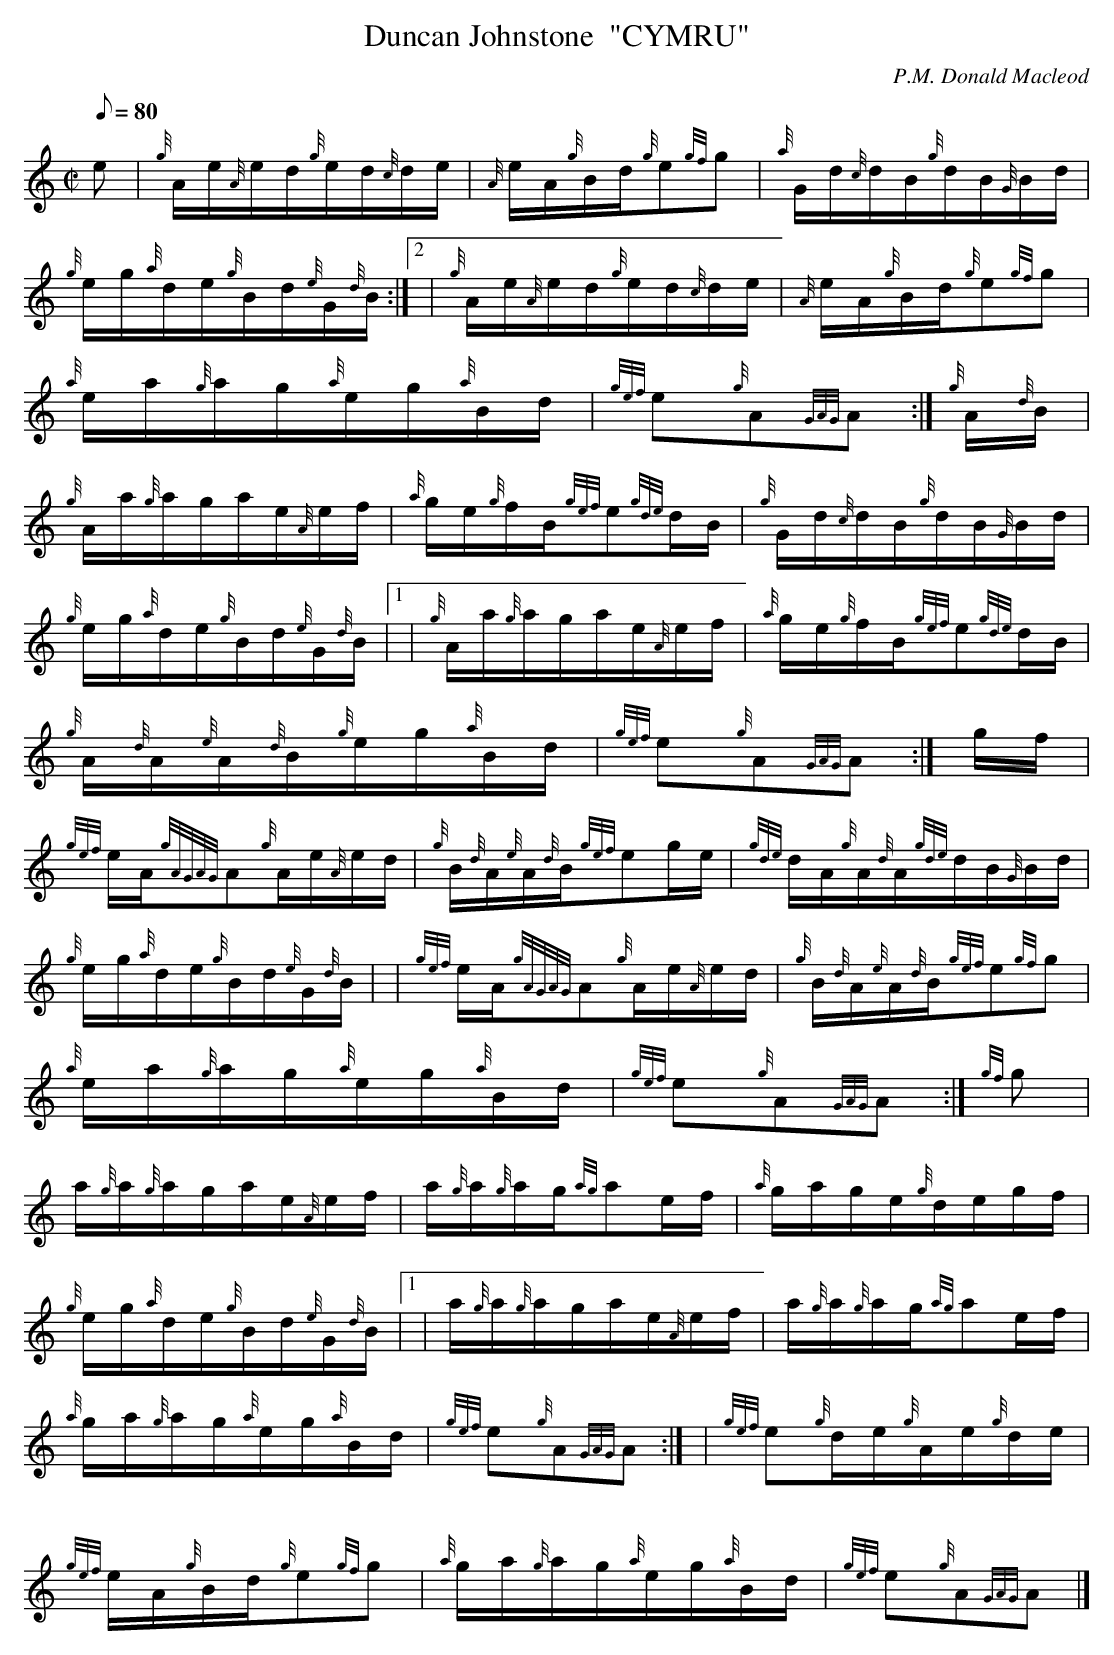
X:1
T:Duncan Johnstone  "CYMRU"
M:C|
L:1/8
Q:80
C:P.M. Donald Macleod
K:HP
e | \
{g}A/2e/2{A}e/2d/2{g}e/2d/2{c}d/2e/2 | \
{A}e/2A/2{g}B/2d/2{g}e{gf}g | \
{a}G/2d/2{c}d/2B/2{g}d/2B/2{G}B/2d/2 |
{g}e/2g/2{a}d/2e/2{g}B/2d/2{e}G/2{d}B/2:|2  | \
{g}A/2e/2{A}e/2d/2{g}e/2d/2{c}d/2e/2 | \
{A}e/2A/2{g}B/2d/2{g}e{gf}g |
{a}e/2a/2{g}a/2g/2{a}e/2g/2{a}B/2d/2 | \
{gef}e{g}A{GAG}A :| \
{g}A/2{d}B/2 |
{g}A/2a/2{g}a/2g/2a/2e/2{A}e/2f/2 | \
{a}g/2e/2{g}f/2B/2{gef}e{gde}d/2B/2 | \
{g}G/2d/2{c}d/2B/2{g}d/2B/2{G}B/2d/2 |
{g}e/2g/2{a}d/2e/2{g}B/2d/2{e}G/2{d}B/2|1  | \
{g}A/2a/2{g}a/2g/2a/2e/2{A}e/2f/2 | \
{a}g/2e/2{g}f/2B/2{gef}e{gde}d/2B/2 |
{g}A/2{d}A/2{e}A/2{d}B/2{g}e/2g/2{a}B/2d/2 | \
{gef}e{g}A{GAG}A :| \
g/2f/2 |
{gef}e/2A/2{gAGAG}A{g}A/2e/2{A}e/2d/2 | \
{g}B/2{d}A/2{e}A/2{d}B/2{gef}eg/2e/2 | \
{gde}d/2A/2{g}A/2{d}A/2{gde}d/2B/2{G}B/2d/2 |
{g}e/2g/2{a}d/2e/2{g}B/2d/2{e}G/2{d}B/2 | | \
{gef}e/2A/2{gAGAG}A{g}A/2e/2{A}e/2d/2 | \
{g}B/2{d}A/2{e}A/2{d}B/2{gef}e{gf}g |
{a}e/2a/2{g}a/2g/2{a}e/2g/2{a}B/2d/2 | \
{gef}e{g}A{GAG}A :| \
{gf}g |
a/2{g}a/2{g}a/2g/2a/2e/2{A}e/2f/2 | \
a/2{g}a/2{g}a/2g/2{ag}ae/2f/2 | \
{a}g/2a/2g/2e/2{g}d/2e/2g/2f/2 |
{g}e/2g/2{a}d/2e/2{g}B/2d/2{e}G/2{d}B/2|1  | \
a/2{g}a/2{g}a/2g/2a/2e/2{A}e/2f/2 | \
a/2{g}a/2{g}a/2g/2{ag}ae/2f/2 |
{a}g/2a/2{g}a/2g/2{a}e/2g/2{a}B/2d/2 | \
{gef}e{g}A{GAG}A :| | \
{gef}e{g}d/2e/2{g}A/2e/2{g}d/2e/2 |
{gef}e/2A/2{g}B/2d/2{g}e{gf}g | \
{a}g/2a/2{g}a/2g/2{a}e/2g/2{a}B/2d/2 | \
{gef}e{g}A{GAG}A|]
